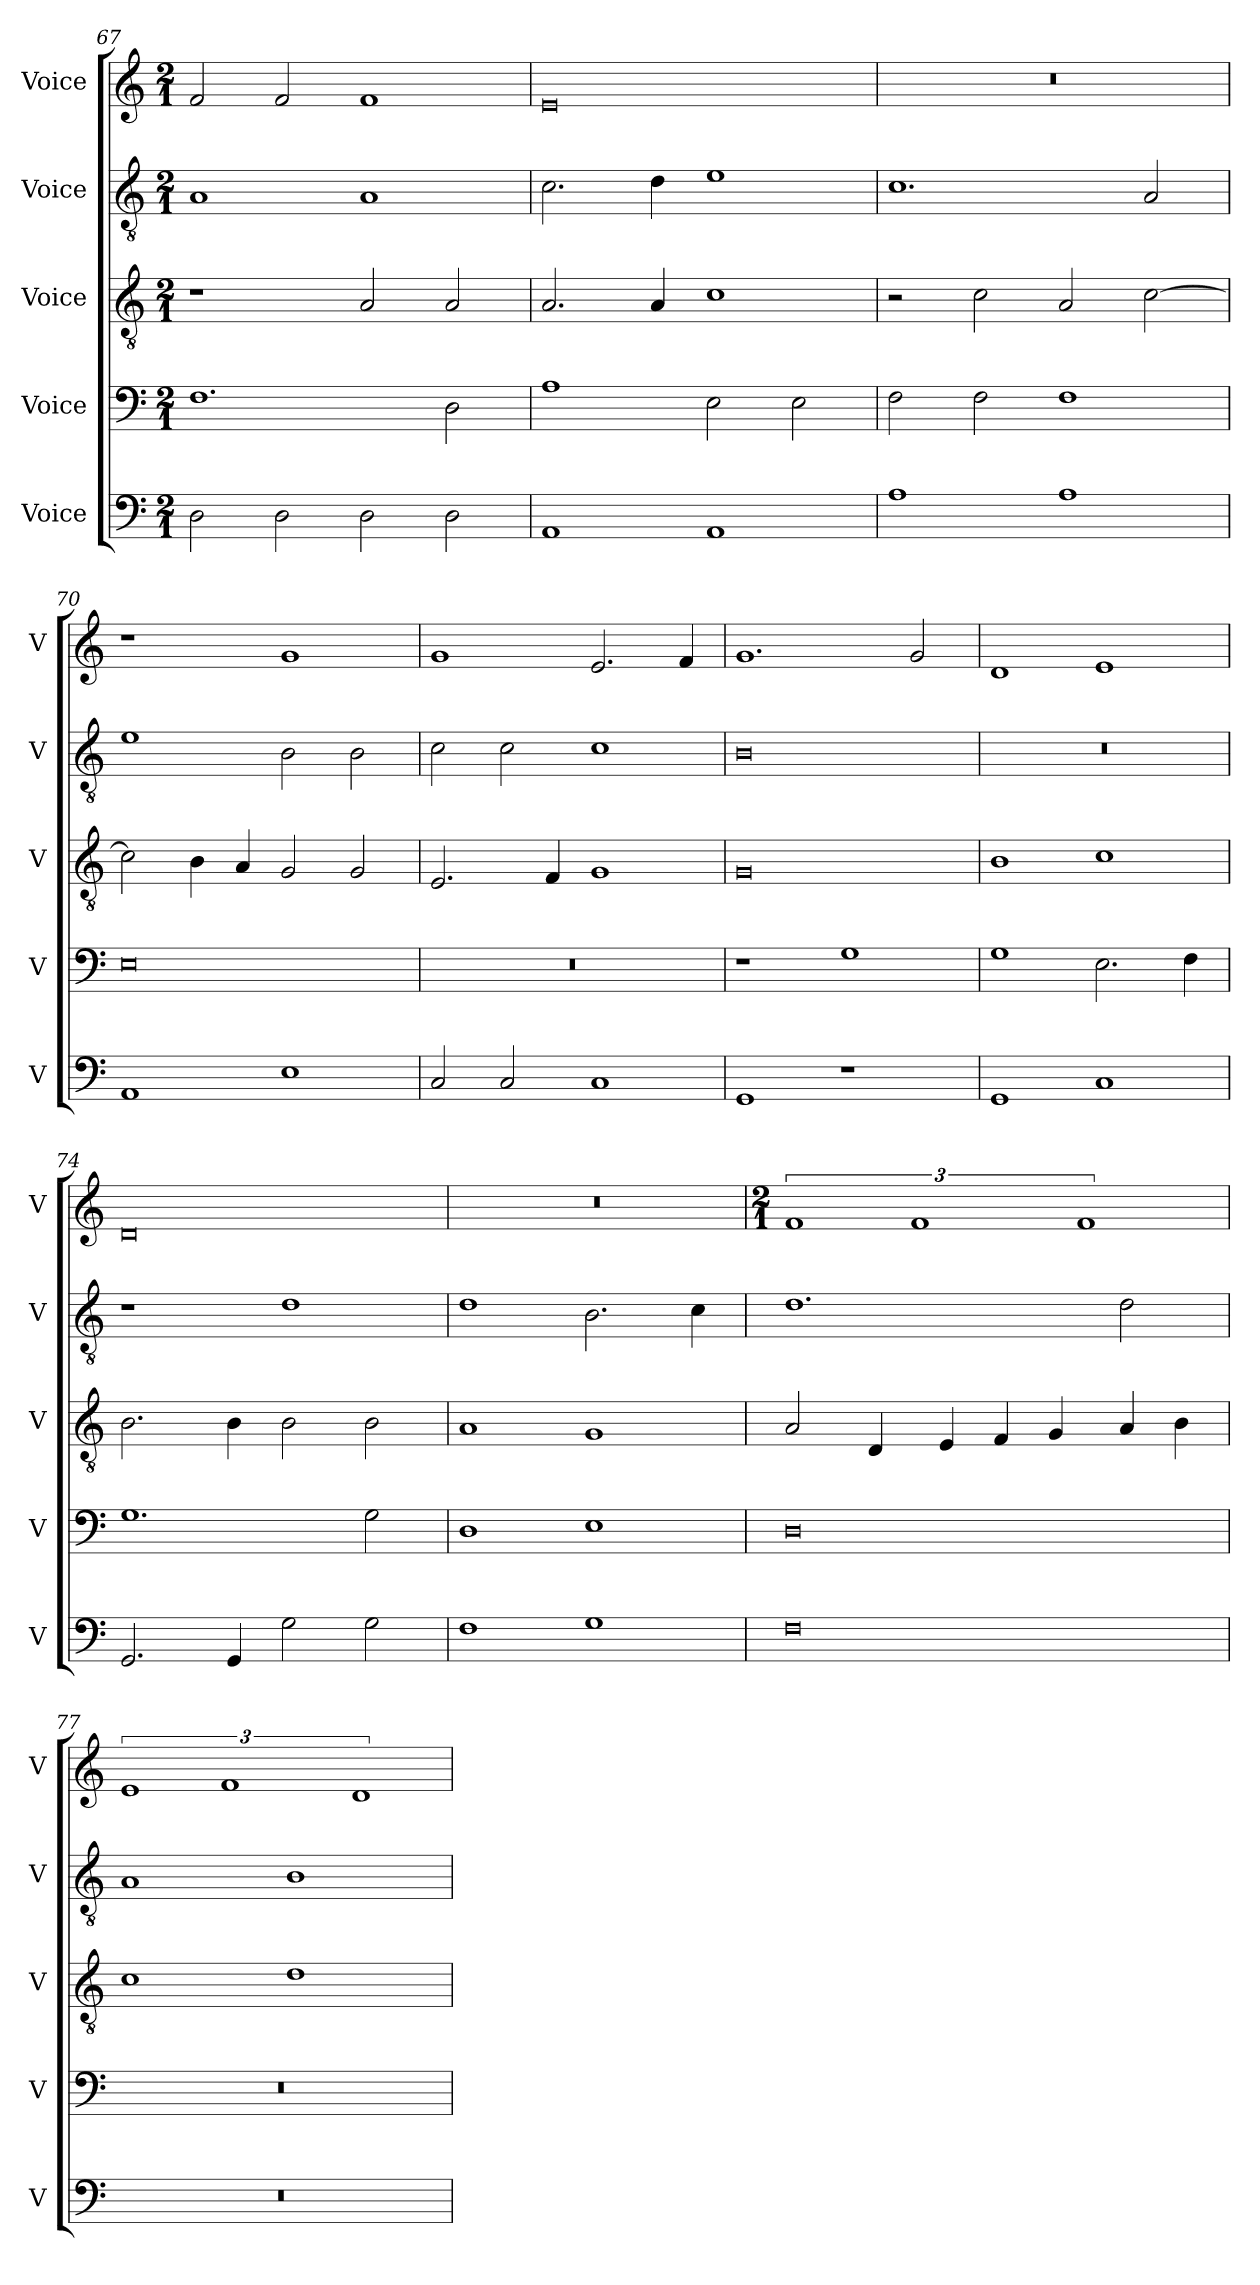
**kern	**kern	**kern	**kern	**kern
*part5	*part4	*part3	*part2	*part1
*staff5	*staff4	*staff3	*staff2	*staff1
*I"Voice	*I"Voice	*I"Voice	*I"Voice	*I"Voice
*I'V	*I'V	*I'V	*I'V	*I'V
*clefF4	*clefF4	*clefGv2	*clefGv2	*clefG2
*k[]	*k[]	*k[]	*k[]	*k[]
*M2/1	*M2/1	*M2/1	*M2/1	*M2/1
=67	=67	=67	=67	=67
2D\	1.F	1r	1A	2f/
2D\	.	.	.	2f/
2D\	.	2A/	1A	1f
2D\	2D\	2A/	.	.
=68	=68	=68	=68	=68
1AA	1A	2.A/	2.c\	0e
.	.	4A/	4d\	.
1AA	2E\	1c	1e	.
.	2E\	.	.	.
!!LO:PB:g=z
=69	=69	=69	=69	=69
1A	2F\	2r	1.c	0r
.	2F\	2c\	.	.
1A	1F	2A/	.	.
.	.	[2c\	2A/	.
=70	=70	=70	=70	=70
1AA	0E	2c\]	1e	1r
.	.	4B\	.	.
.	.	4A/	.	.
1E	.	2G/	2B\	1g
.	.	2G/	2B\	.
=71	=71	=71	=71	=71
2C/	0r	2.E/	2c\	1g
2C/	.	.	2c\	.
.	.	4F/	.	.
1C	.	1G	1c	2.e/
.	.	.	.	4f/
=72	=72	=72	=72	=72
1GG	1r	0G	0B	1.g
1r	1G	.	.	.
.	.	.	.	2g/
!!LO:LB:g=z
=73	=73	=73	=73	=73
1GG	1G	1B	0r	1d
1C	2.E\	1c	.	1e
.	4F\	.	.	.
=74	=74	=74	=74	=74
2.GG/	1.G	2.B\	1r	0d
4GG/	.	4B\	.	.
2G\	.	2B\	1d	.
2G\	2G\	2B\	.	.
=75	=75	=75	=75	=75
1F	1D	1A	1d	0r
1G	1E	1G	2.B\	.
.	.	.	4c\	.
=76	=76	=76	=76	=76
*	*	*	*	*M2/1
0F	0D	2A/	1.d	3%2f
.	.	4D/	.	.
.	.	.	.	3%2f
.	.	4E/	.	.
.	.	4F/	.	.
.	.	4G/	.	.
.	.	.	.	3%2f
.	.	4A/	2d\	.
.	.	4B\	.	.
!!LO:LB:g=z
=77	=77	=77	=77	=77
0r	0r	1c	1A	3%2e
.	.	.	.	3%2f
.	.	1d	1B	.
.	.	.	.	3%2d
=	=	=	=	=
*-	*-	*-	*-	*-
